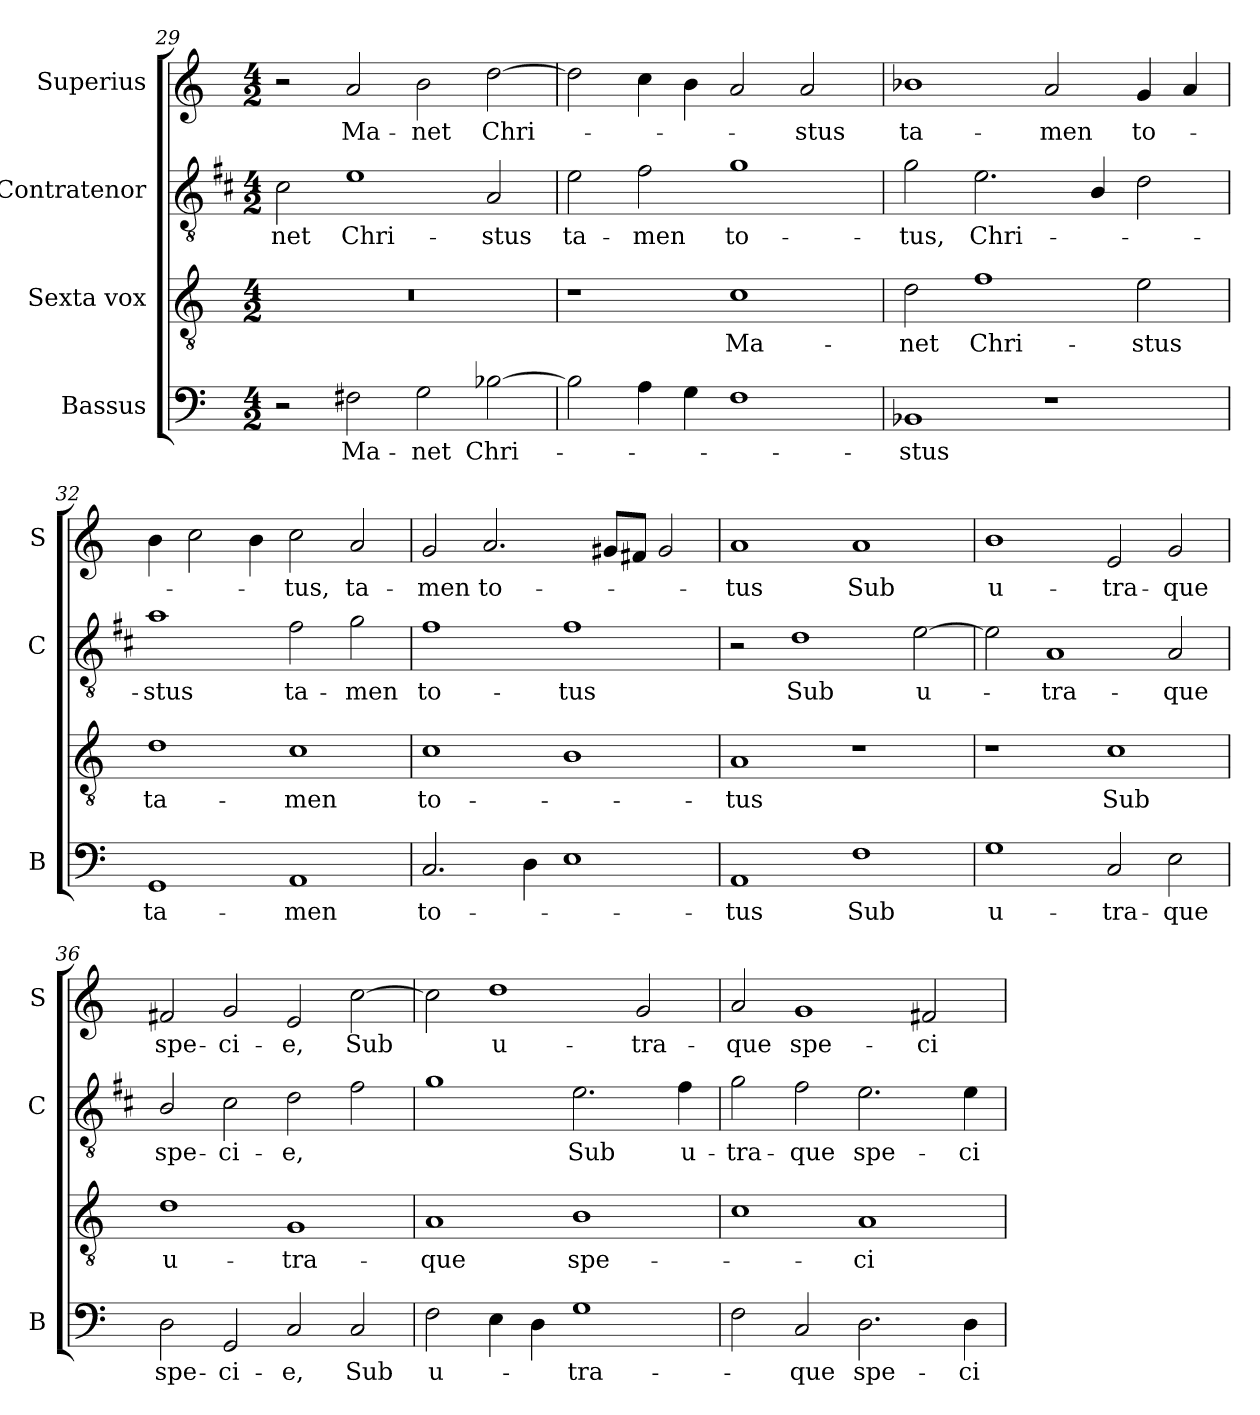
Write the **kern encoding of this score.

**kern	**text	**kern	**text	**kern	**text	**kern	**text
*part4	*part4	*part3	*part3	*part2	*part2	*part1	*part1
*staff4	*staff4	*staff3	*staff3	*staff2	*staff2	*staff1	*staff1
*I"Bassus	*	*I"Sexta vox	*	*I"Contratenor	*	*I"Superius	*
*I'B	*	*	*	*I'C	*	*I'S	*
*clefF4	*	*clefGv2	*	*clefGv2	*	*clefG2	*
*	*	*	*	*ITrd1c2	*	*	*
*k[]	*	*k[]	*	*k[]	*	*k[]	*
*C:	*	*C:	*	*C:	*	*C:	*
*M4/2	*	*M4/2	*	*M4/2	*	*M4/2	*
=29	=29	=29	=29	=29	=29	=29	=29
!	!	!	!	!	!LO:LY:b	!	!
2r	.	0r	.	2B\	-net	2r	.
!	!LO:LY:b	!	!	!	!LO:LY:b	!	!LO:LY:b
2F#X\	Ma-	.	.	1d	Chri-	2a/	Ma-
!	!LO:LY:b	!	!	!	!	!	!LO:LY:b
2G\	-net	.	.	.	.	2b\	-net
!	!LO:LY:b	!	!	!	!LO:LY:b	!	!LO:LY:b
[2B-X\	Chri-	.	.	2G/	-stus	[2dd\	Chri-
!!LO:LB:g=z
=30	=30	=30	=30	=30	=30	=30	=30
!	!	!	!	!	!LO:LY:b	!	!
2B-\]	.	1r	.	2d\	ta-	2dd\]	.
!	!	!	!	!	!LO:LY:b	!	!
4A\	.	.	.	2e\	-men	4cc\	.
4G\	.	.	.	.	.	4b\	.
!	!	!	!LO:LY:b	!	!LO:LY:b	!	!
1F	.	1c	Ma-	1f	to-	2a/	.
!	!	!	!	!	!	!	!LO:LY:b
.	.	.	.	.	.	2a/	-stus
=31	=31	=31	=31	=31	=31	=31	=31
!	!LO:LY:b	!	!LO:LY:b	!	!LO:LY:b	!	!LO:LY:b
1BB-X	-stus	2d\	-net	2f\	-tus,	1b-X	ta-
!	!	!	!LO:LY:b	!	!LO:LY:b	!	!
.	.	1f	Chri-	2.d\	Chri-	.	.
!	!	!	!	!	!	!	!LO:LY:b
1r	.	.	.	.	.	2a/	-men
.	.	.	.	4A/	.	.	.
!	!	!	!LO:LY:b	!	!	!	!LO:LY:b
.	.	2e\	-stus	2c\	.	4g/	to-
.	.	.	.	.	.	4a/	.
=32	=32	=32	=32	=32	=32	=32	=32
!	!LO:LY:b	!	!LO:LY:b	!	!LO:LY:b	!	!
1GG	ta-	1d	ta-	1g	-stus	4b\	.
.	.	.	.	.	.	2cc\	.
.	.	.	.	.	.	4b\	.
!	!LO:LY:b	!	!LO:LY:b	!	!LO:LY:b	!	!LO:LY:b
1AA	-men	1c	-men	2e\	ta-	2cc\	-tus,
!	!	!	!	!	!LO:LY:b	!	!LO:LY:b
.	.	.	.	2f\	-men	2a/	ta-
=33	=33	=33	=33	=33	=33	=33	=33
!	!LO:LY:b	!	!LO:LY:b	!	!LO:LY:b	!	!LO:LY:b
2.C/	to-	1c	to-	1e	to-	2g/	-men
!	!	!	!	!	!	!	!LO:LY:b
.	.	.	.	.	.	2.a/	to-
4D\	.	.	.	.	.	.	.
!	!	!	!	!	!LO:LY:b	!	!
1E	.	1B	.	1e	-tus	.	.
.	.	.	.	.	.	8g#X/L	.
.	.	.	.	.	.	8f#X/J	.
.	.	.	.	.	.	2g#/	.
=34	=34	=34	=34	=34	=34	=34	=34
!	!LO:LY:b	!	!LO:LY:b	!	!	!	!LO:LY:b
1AA	-tus	1A	-tus	2r	.	1a	-tus
!	!	!	!	!	!LO:LY:b	!	!
.	.	.	.	1c	Sub	.	.
!	!LO:LY:b	!	!	!	!	!	!LO:LY:b
1F	Sub	1r	.	.	.	1a	Sub
!	!	!	!	!	!LO:LY:b	!	!
.	.	.	.	[2d\	u-	.	.
=35	=35	=35	=35	=35	=35	=35	=35
!	!LO:LY:b	!	!	!	!	!	!LO:LY:b
1G	u-	1r	.	2d\]	.	1b	u-
!	!	!	!	!	!LO:LY:b	!	!
.	.	.	.	1G	-tra-	.	.
!	!LO:LY:b	!	!LO:LY:b	!	!	!	!LO:LY:b
2C/	-tra-	1c	Sub	.	.	2e/	-tra-
!	!LO:LY:b	!	!	!	!LO:LY:b	!	!LO:LY:b
2E\	-que	.	.	2G/	-que	2g/	-que
!!LO:LB:g=z
=36	=36	=36	=36	=36	=36	=36	=36
!	!LO:LY:b	!	!LO:LY:b	!	!LO:LY:b	!	!LO:LY:b
2D\	spe-	1d	u-	2A/	spe-	2f#X/	spe-
!	!LO:LY:b	!	!	!	!LO:LY:b	!	!LO:LY:b
2GG/	-ci-	.	.	2B\	-ci-	2g/	-ci-
!	!LO:LY:b	!	!LO:LY:b	!	!LO:LY:b	!	!LO:LY:b
2C/	-e,	1G	-tra-	2c\	-e,	2e/	-e,
!	!LO:LY:b	!	!	!	!	!	!LO:LY:b
2C/	Sub	.	.	2e\	.	[2cc\	Sub
=37	=37	=37	=37	=37	=37	=37	=37
!	!LO:LY:b	!	!LO:LY:b	!	!	!	!
2F\	u-	1A	-que	1f	.	2cc\]	.
!	!	!	!	!	!	!	!LO:LY:b
4E\	.	.	.	.	.	1dd	u-
4D\	.	.	.	.	.	.	.
!	!LO:LY:b	!	!LO:LY:b	!	!LO:LY:b	!	!
1G	-tra-	1B	spe-	2.d\	Sub	.	.
!	!	!	!	!	!	!	!LO:LY:b
.	.	.	.	.	.	2g/	-tra-
!	!	!	!	!	!LO:LY:b	!	!
.	.	.	.	4e\	u-	.	.
=38	=38	=38	=38	=38	=38	=38	=38
!	!	!	!	!	!LO:LY:b	!	!LO:LY:b
2F\	.	1c	.	2f\	-tra-	2a/	-que
!	!LO:LY:b	!	!	!	!LO:LY:b	!	!LO:LY:b
2C/	-que	.	.	2e\	-que	1g	spe-
!	!LO:LY:b	!	!LO:LY:b	!	!LO:LY:b	!	!
2.D\	spe-	1A	-ci-	2.d\	spe-	.	.
!	!	!	!	!	!	!	!LO:LY:b
.	.	.	.	.	.	2f#X/	-ci-
!	!LO:LY:b	!	!	!	!LO:LY:b	!	!
4D\	-ci-	.	.	4d\	-ci-	.	.
=	=	=	=	=	=	=	=
*-	*-	*-	*-	*-	*-	*-	*-
